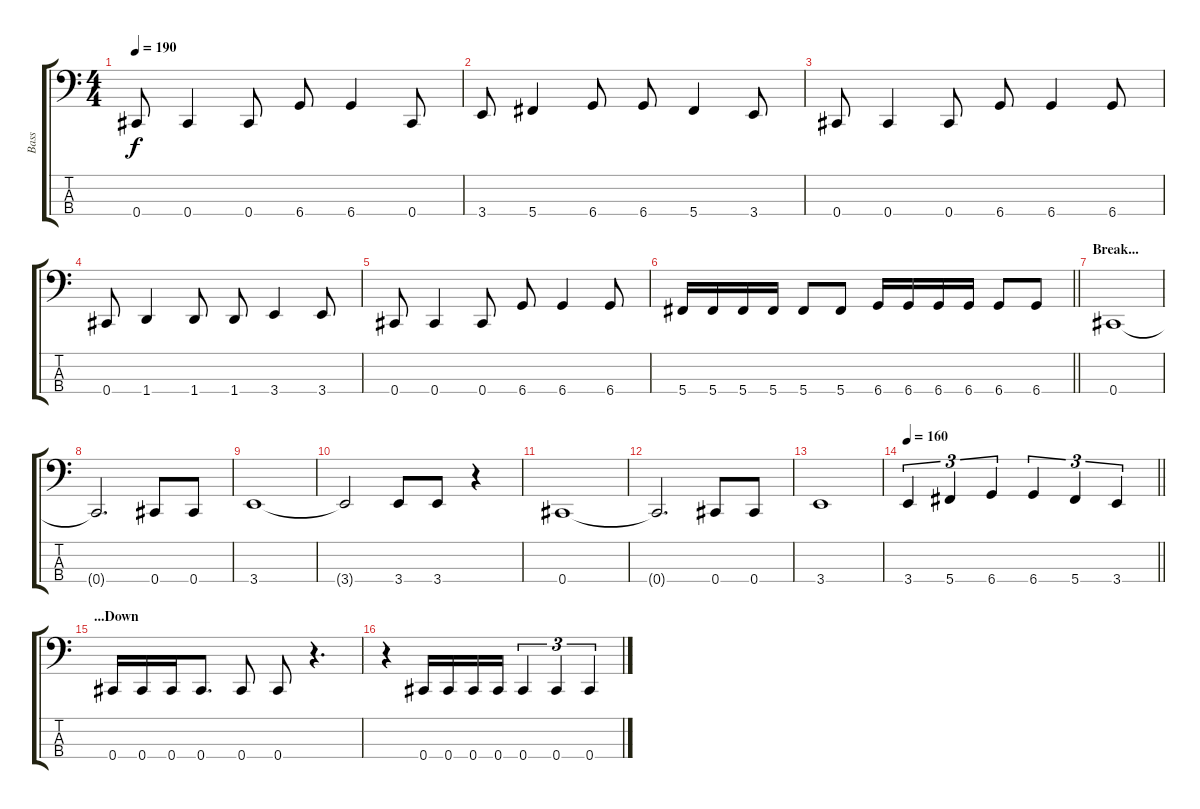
\track ("Bass" "Bass") {instrument electricbasspick}
\staff {score tabs}
\tuning (Gb2 Db2 Ab1 Db1) {hide}
\ts (4 4)
\tempo 190
\clef f4
\ks c
0.4.8{dy f} 0.4.4 0.4.8 6.4.8 6.4.4 0.4.8 |
3.4.8 5.4.4 6.4.8 6.4.8 5.4.4 3.4.8 |
0.4.8 0.4.4 0.4.8 6.4.8 6.4.4 6.4.8 |
0.4.8 1.4.4 1.4.8 1.4.8 3.4.4 3.4.8 |
0.4.8 0.4.4 0.4.8 6.4.8 6.4.4 6.4.8 |
\barLineRight lightlight
5.4.16 5.4.16 5.4.16 5.4.16 5.4.8 5.4.8 6.4.16 6.4.16 6.4.16 6.4.16 6.4.8 6.4.8 |
\section ("" "Break...")
0.4.1 |
0.4{t}.2{d} 0.4.8 0.4.8 |
3.4.1 |
3.4{t}.2 3.4.8 3.4.8 r.4 |
0.4.1 |
0.4{t}.2{d} 0.4.8 0.4.8 |
3.4.1 |
\tempo 160
\barLineRight lightlight
3.4.4{tu (3 2)} 5.4.4{tu (3 2)} 6.4.4{tu (3 2)} 6.4.4{tu (3 2)} 5.4.4{tu (3 2)} 3.4.4{tu (3 2)} |
\section ("" "...Down")
0.4.16 0.4.16 0.4.16 0.4.8{d} 0.4.8 0.4.8 r.4{d} |
r.4 0.4.16 0.4.16 0.4.16 0.4.16 0.4.4{tu (3 2)} 0.4.4{tu (3 2)} 0.4.4{tu (3 2)}
